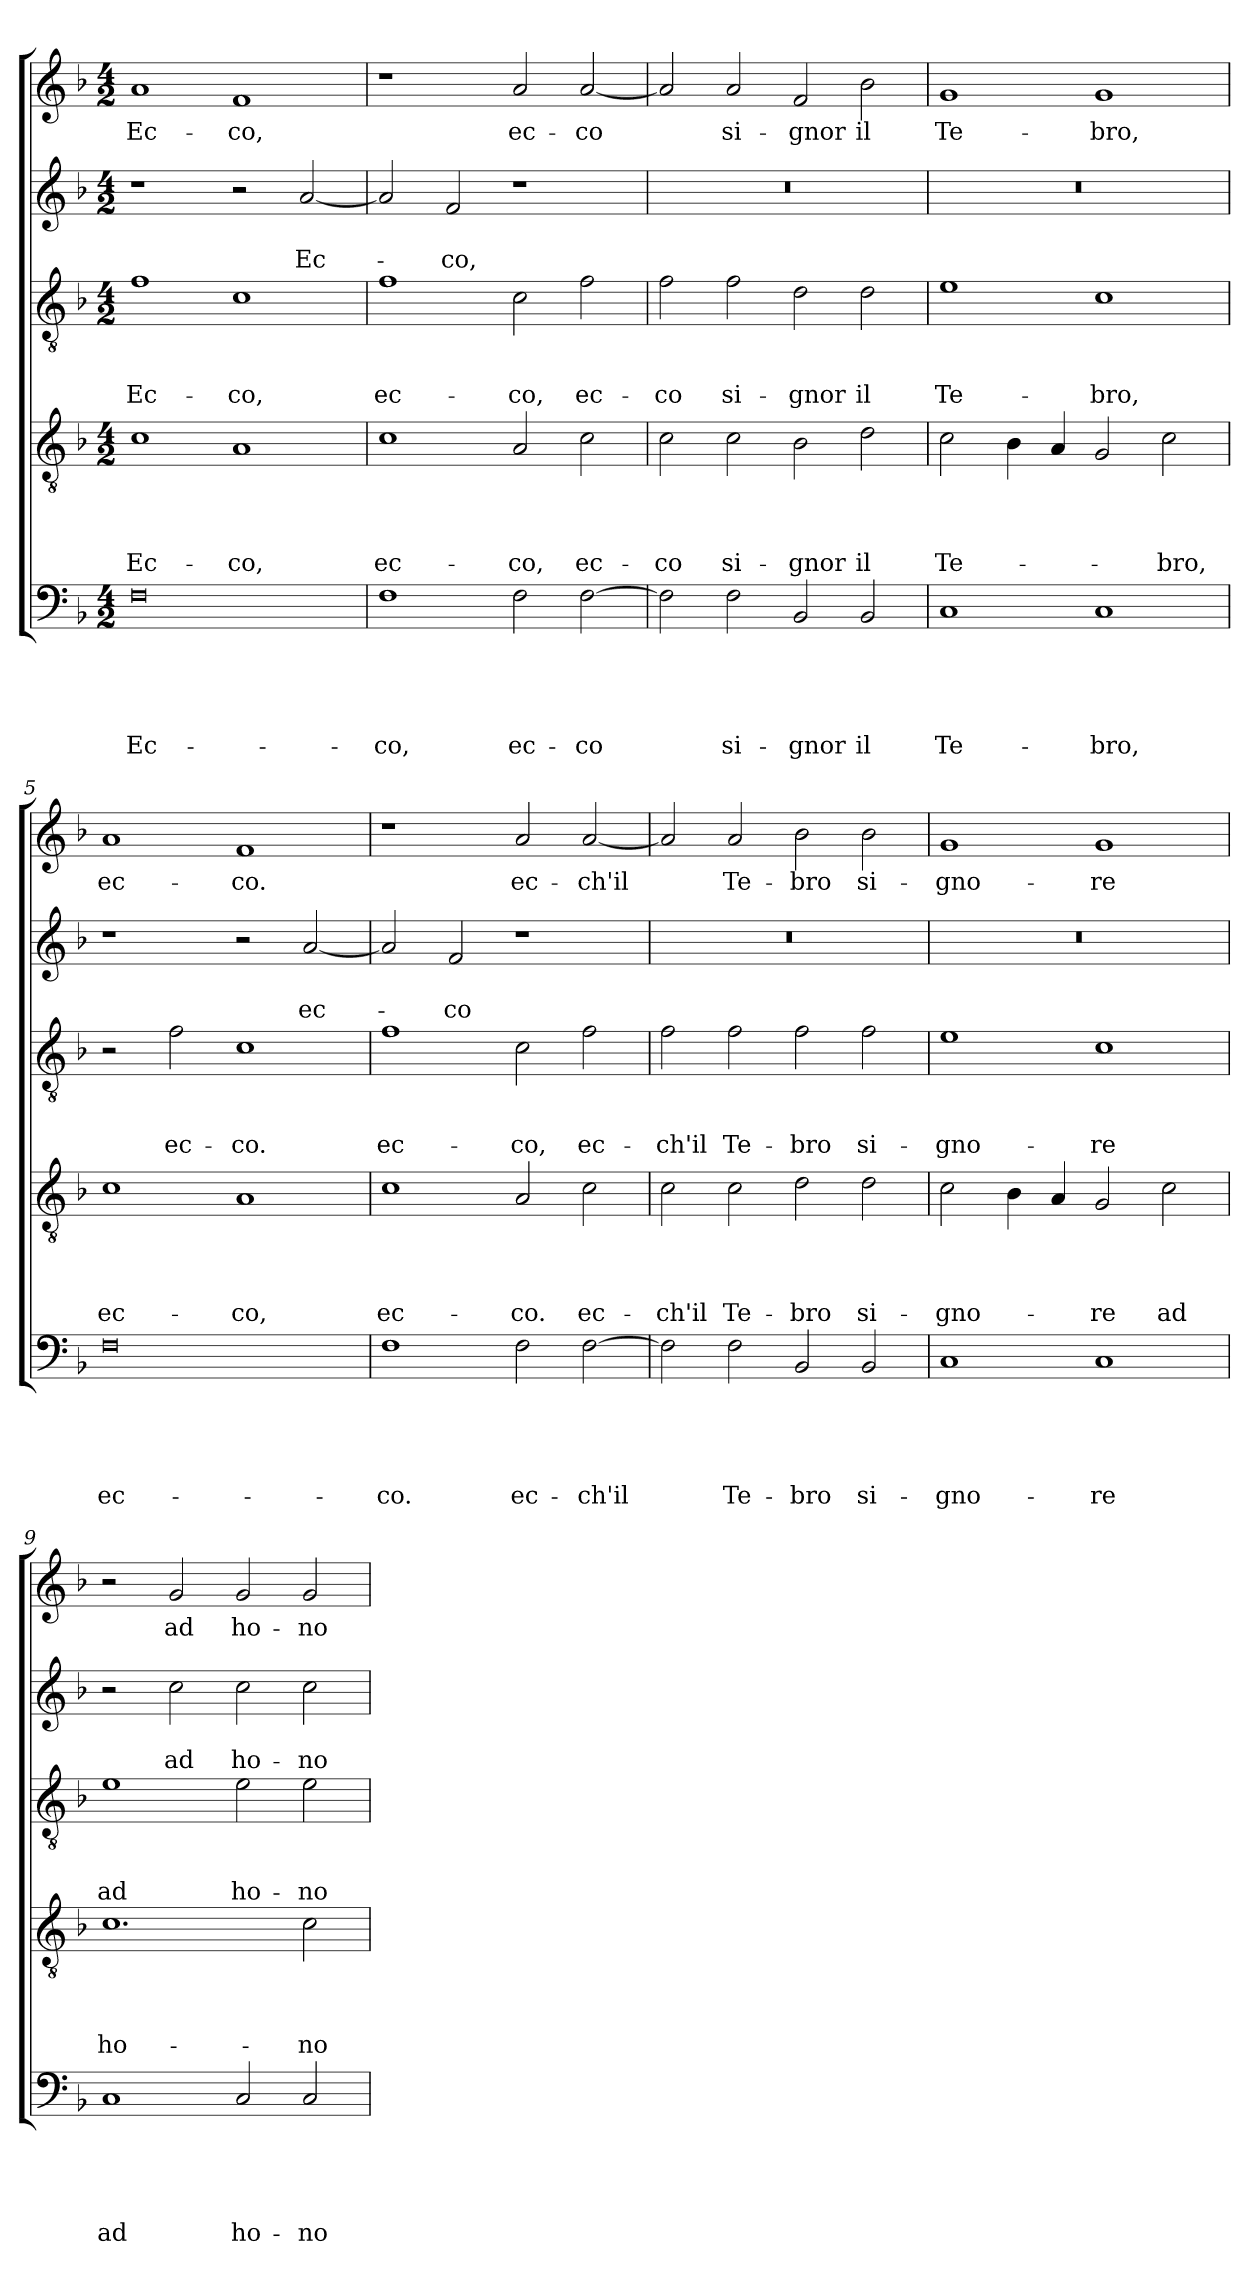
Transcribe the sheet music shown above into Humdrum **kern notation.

**kern	**text	**text	**text	**text	**text	**kern	**text	**text	**text	**text	**kern	**text	**text	**text	**kern	**text	**text	**kern	**text
*part5	*part5	*part5	*part5	*part5	*part5	*part4	*part4	*part4	*part4	*part4	*part3	*part3	*part3	*part3	*part2	*part2	*part2	*part1	*part1
*staff5	*staff5	*staff5	*staff5	*staff5	*staff5	*staff4	*staff4	*staff4	*staff4	*staff4	*staff3	*staff3	*staff3	*staff3	*staff2	*staff2	*staff2	*staff1	*staff1
*clefF4	*	*	*	*	*	*clefGv2	*	*	*	*	*clefGv2	*	*	*	*clefG2	*	*	*clefG2	*
*k[b-]	*	*	*	*	*	*k[b-]	*	*	*	*	*k[b-]	*	*	*	*k[b-]	*	*	*k[b-]	*
*F:	*	*	*	*	*	*F:	*	*	*	*	*F:	*	*	*	*F:	*	*	*F:	*
*M4/2	*	*	*	*	*	*M4/2	*	*	*	*	*M4/2	*	*	*	*M4/2	*	*	*M4/2	*
=1	=1	=1	=1	=1	=1	=1	=1	=1	=1	=1	=1	=1	=1	=1	=1	=1	=1	=1	=1
!	!	!	!	!	!LO:LY:b	!	!	!	!	!LO:LY:b	!	!	!	!LO:LY:b	!	!	!	!	!LO:LY:b
0F	.	.	.	.	Ec-	1c	.	.	.	Ec-	1f	.	.	Ec-	1r	.	.	1a	Ec-
!	!	!	!	!	!	!	!	!	!	!LO:LY:b	!	!	!	!LO:LY:b	!	!	!	!	!LO:LY:b
.	.	.	.	.	.	1A	.	.	.	-co,	1c	.	.	-co,	2r	.	.	1f	-co,
!	!	!	!	!	!	!	!	!	!	!	!	!	!	!	!	!	!LO:LY:b	!	!
.	.	.	.	.	.	.	.	.	.	.	.	.	.	.	[2a/	.	Ec-	.	.
=2	=2	=2	=2	=2	=2	=2	=2	=2	=2	=2	=2	=2	=2	=2	=2	=2	=2	=2	=2
!	!	!	!	!	!LO:LY:b	!	!	!	!	!LO:LY:b	!	!	!	!LO:LY:b	!	!	!	!	!
1F	.	.	.	.	-co,	1c	.	.	.	ec-	1f	.	.	ec-	2a/]	.	.	1r	.
!	!	!	!	!	!	!	!	!	!	!	!	!	!	!	!	!	!LO:LY:b	!	!
.	.	.	.	.	.	.	.	.	.	.	.	.	.	.	2f/	.	-co,	.	.
!	!	!	!	!	!LO:LY:b	!	!	!	!	!LO:LY:b	!	!	!	!LO:LY:b	!	!	!	!	!LO:LY:b
2F\	.	.	.	.	ec-	2A/	.	.	.	-co,	2c\	.	.	-co,	1r	.	.	2a/	ec-
!	!	!	!	!	!LO:LY:b	!	!	!	!	!LO:LY:b	!	!	!	!LO:LY:b	!	!	!	!	!LO:LY:b
[2F\	.	.	.	.	-co	2c\	.	.	.	ec-	2f\	.	.	ec-	.	.	.	[2a/	-co
=3	=3	=3	=3	=3	=3	=3	=3	=3	=3	=3	=3	=3	=3	=3	=3	=3	=3	=3	=3
!	!	!	!	!	!	!	!	!	!	!LO:LY:b	!	!	!	!LO:LY:b	!	!	!	!	!
2F\]	.	.	.	.	.	2c\	.	.	.	-co	2f\	.	.	-co	0r	.	.	2a/]	.
!	!	!	!	!	!LO:LY:b	!	!	!	!	!LO:LY:b	!	!	!	!LO:LY:b	!	!	!	!	!LO:LY:b
2F\	.	.	.	.	si-	2c\	.	.	.	si-	2f\	.	.	si-	.	.	.	2a/	si-
!	!	!	!	!	!LO:LY:b	!	!	!	!	!LO:LY:b	!	!	!	!LO:LY:b	!	!	!	!	!LO:LY:b
2BB-/	.	.	.	.	-gnor	2B-\	.	.	.	-gnor	2d\	.	.	-gnor	.	.	.	2f/	-gnor
!	!	!	!	!	!LO:LY:b	!	!	!	!	!LO:LY:b	!	!	!	!LO:LY:b	!	!	!	!	!LO:LY:b
2BB-/	.	.	.	.	il	2d\	.	.	.	il	2d\	.	.	il	.	.	.	2b-\	il
=4	=4	=4	=4	=4	=4	=4	=4	=4	=4	=4	=4	=4	=4	=4	=4	=4	=4	=4	=4
!	!	!	!	!	!LO:LY:b	!	!	!	!	!LO:LY:b	!	!	!	!LO:LY:b	!	!	!	!	!LO:LY:b
1C	.	.	.	.	Te-	2c\	.	.	.	Te-	1e	.	.	Te-	0r	.	.	1g	Te-
.	.	.	.	.	.	4B-\	.	.	.	.	.	.	.	.	.	.	.	.	.
.	.	.	.	.	.	4A/	.	.	.	.	.	.	.	.	.	.	.	.	.
!	!	!	!	!	!LO:LY:b	!	!	!	!	!	!	!	!	!LO:LY:b	!	!	!	!	!LO:LY:b
1C	.	.	.	.	-bro,	2G/	.	.	.	.	1c	.	.	-bro,	.	.	.	1g	-bro,
!	!	!	!	!	!	!	!	!	!	!LO:LY:b	!	!	!	!	!	!	!	!	!
.	.	.	.	.	.	2c\	.	.	.	-bro,	.	.	.	.	.	.	.	.	.
=5	=5	=5	=5	=5	=5	=5	=5	=5	=5	=5	=5	=5	=5	=5	=5	=5	=5	=5	=5
!	!	!	!	!	!LO:LY:b	!	!	!	!	!LO:LY:b	!	!	!	!	!	!	!	!	!LO:LY:b
0F	.	.	.	.	ec-	1c	.	.	.	ec-	2r	.	.	.	1r	.	.	1a	ec-
!	!	!	!	!	!	!	!	!	!	!	!	!	!	!LO:LY:b	!	!	!	!	!
.	.	.	.	.	.	.	.	.	.	.	2f\	.	.	ec-	.	.	.	.	.
!	!	!	!	!	!	!	!	!	!	!LO:LY:b	!	!	!	!LO:LY:b	!	!	!	!	!LO:LY:b
.	.	.	.	.	.	1A	.	.	.	-co,	1c	.	.	-co.	2r	.	.	1f	-co.
!	!	!	!	!	!	!	!	!	!	!	!	!	!	!	!	!	!LO:LY:b	!	!
.	.	.	.	.	.	.	.	.	.	.	.	.	.	.	[2a/	.	ec-	.	.
=6	=6	=6	=6	=6	=6	=6	=6	=6	=6	=6	=6	=6	=6	=6	=6	=6	=6	=6	=6
!	!	!	!	!	!LO:LY:b	!	!	!	!	!LO:LY:b	!	!	!	!LO:LY:b	!	!	!	!	!
1F	.	.	.	.	-co.	1c	.	.	.	ec-	1f	.	.	ec-	2a/]	.	.	1r	.
!	!	!	!	!	!	!	!	!	!	!	!	!	!	!	!	!	!LO:LY:b	!	!
.	.	.	.	.	.	.	.	.	.	.	.	.	.	.	2f/	.	-co	.	.
!	!	!	!	!	!LO:LY:b	!	!	!	!	!LO:LY:b	!	!	!	!LO:LY:b	!	!	!	!	!LO:LY:b
2F\	.	.	.	.	ec-	2A/	.	.	.	-co.	2c\	.	.	-co,	1r	.	.	2a/	ec-
!	!	!	!	!	!LO:LY:b	!	!	!	!	!LO:LY:b	!	!	!	!LO:LY:b	!	!	!	!	!LO:LY:b
[2F\	.	.	.	.	-ch'il	2c\	.	.	.	ec-	2f\	.	.	ec-	.	.	.	[2a/	-ch'il
=7	=7	=7	=7	=7	=7	=7	=7	=7	=7	=7	=7	=7	=7	=7	=7	=7	=7	=7	=7
!	!	!	!	!	!	!	!	!	!	!LO:LY:b	!	!	!	!LO:LY:b	!	!	!	!	!
2F\]	.	.	.	.	.	2c\	.	.	.	-ch'il	2f\	.	.	-ch'il	0r	.	.	2a/]	.
!	!	!	!	!	!LO:LY:b	!	!	!	!	!LO:LY:b	!	!	!	!LO:LY:b	!	!	!	!	!LO:LY:b
2F\	.	.	.	.	Te-	2c\	.	.	.	Te-	2f\	.	.	Te-	.	.	.	2a/	Te-
!	!	!	!	!	!LO:LY:b	!	!	!	!	!LO:LY:b	!	!	!	!LO:LY:b	!	!	!	!	!LO:LY:b
2BB-/	.	.	.	.	-bro	2d\	.	.	.	-bro	2f\	.	.	-bro	.	.	.	2b-\	-bro
!	!	!	!	!	!LO:LY:b	!	!	!	!	!LO:LY:b	!	!	!	!LO:LY:b	!	!	!	!	!LO:LY:b
2BB-/	.	.	.	.	si-	2d\	.	.	.	si-	2f\	.	.	si-	.	.	.	2b-\	si-
!!LO:LB:g=z
=8	=8	=8	=8	=8	=8	=8	=8	=8	=8	=8	=8	=8	=8	=8	=8	=8	=8	=8	=8
!	!	!	!	!	!LO:LY:b	!	!	!	!	!LO:LY:b	!	!	!	!LO:LY:b	!	!	!	!	!LO:LY:b
1C	.	.	.	.	-gno-	2c\	.	.	.	-gno-	1e	.	.	-gno-	0r	.	.	1g	-gno-
.	.	.	.	.	.	4B-\	.	.	.	.	.	.	.	.	.	.	.	.	.
.	.	.	.	.	.	4A/	.	.	.	.	.	.	.	.	.	.	.	.	.
!	!	!	!	!	!LO:LY:b	!	!	!	!	!LO:LY:b	!	!	!	!LO:LY:b	!	!	!	!	!LO:LY:b
1C	.	.	.	.	-re	2G/	.	.	.	-re	1c	.	.	-re	.	.	.	1g	-re
!	!	!	!	!	!	!	!	!	!	!LO:LY:b	!	!	!	!	!	!	!	!	!
.	.	.	.	.	.	2c\	.	.	.	ad	.	.	.	.	.	.	.	.	.
=9	=9	=9	=9	=9	=9	=9	=9	=9	=9	=9	=9	=9	=9	=9	=9	=9	=9	=9	=9
!	!	!	!	!	!LO:LY:b	!	!	!	!	!LO:LY:b	!	!	!	!LO:LY:b	!	!	!	!	!
1C	.	.	.	.	ad	1.c	.	.	.	ho-	1e	.	.	ad	2r	.	.	2r	.
!	!	!	!	!	!	!	!	!	!	!	!	!	!	!	!	!	!LO:LY:b	!	!LO:LY:b
.	.	.	.	.	.	.	.	.	.	.	.	.	.	.	2cc\	.	ad	2g/	ad
!	!	!	!	!	!LO:LY:b	!	!	!	!	!	!	!	!	!LO:LY:b	!	!	!LO:LY:b	!	!LO:LY:b
2C/	.	.	.	.	ho-	.	.	.	.	.	2e\	.	.	ho-	2cc\	.	ho-	2g/	ho-
!	!	!	!	!	!LO:LY:b	!	!	!	!	!LO:LY:b	!	!	!	!LO:LY:b	!	!	!LO:LY:b	!	!LO:LY:b
2C/	.	.	.	.	-no-	2c\	.	.	.	-no-	2e\	.	.	-no-	2cc\	.	-no-	2g/	-no-
=	=	=	=	=	=	=	=	=	=	=	=	=	=	=	=	=	=	=	=
*-	*-	*-	*-	*-	*-	*-	*-	*-	*-	*-	*-	*-	*-	*-	*-	*-	*-	*-	*-
